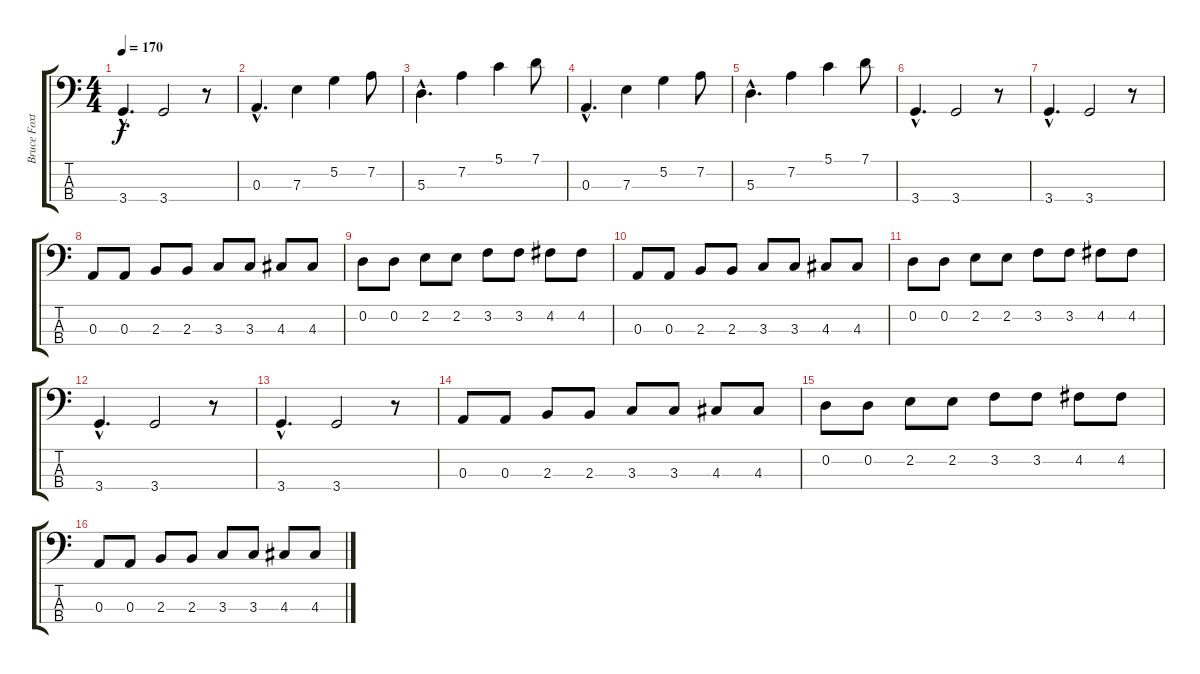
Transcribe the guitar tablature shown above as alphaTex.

\track ("Bruce Foxton" "Bruce Foxt") {instrument electricbassfinger}
\staff {score tabs}
\tuning (G2 D2 A1 E1) {hide}
\ts (4 4)
\tempo 170
\clef f4
\ks c
3.4{hac}.4{d dy f} 3.4.2 r.8 |
0.3{hac}.4{d} 7.3.4 5.2.4 7.2.8 |
5.3{hac}.4{d} 7.2.4 5.1.4 7.1.8 |
0.3{hac}.4{d} 7.3.4 5.2.4 7.2.8 |
5.3{hac}.4{d} 7.2.4 5.1.4 7.1.8 |
3.4{hac}.4{d} 3.4.2 r.8 |
3.4{hac}.4{d} 3.4.2 r.8 |
0.3.8 0.3.8 2.3.8 2.3.8 3.3.8 3.3.8 4.3.8 4.3.8 |
0.2.8 0.2.8 2.2.8 2.2.8 3.2.8 3.2.8 4.2.8 4.2.8 |
0.3.8 0.3.8 2.3.8 2.3.8 3.3.8 3.3.8 4.3.8 4.3.8 |
0.2.8 0.2.8 2.2.8 2.2.8 3.2.8 3.2.8 4.2.8 4.2.8 |
3.4{hac}.4{d} 3.4.2 r.8 |
3.4{hac}.4{d} 3.4.2 r.8 |
0.3.8 0.3.8 2.3.8 2.3.8 3.3.8 3.3.8 4.3.8 4.3.8 |
0.2.8 0.2.8 2.2.8 2.2.8 3.2.8 3.2.8 4.2.8 4.2.8 |
0.3.8 0.3.8 2.3.8 2.3.8 3.3.8 3.3.8 4.3.8 4.3.8
